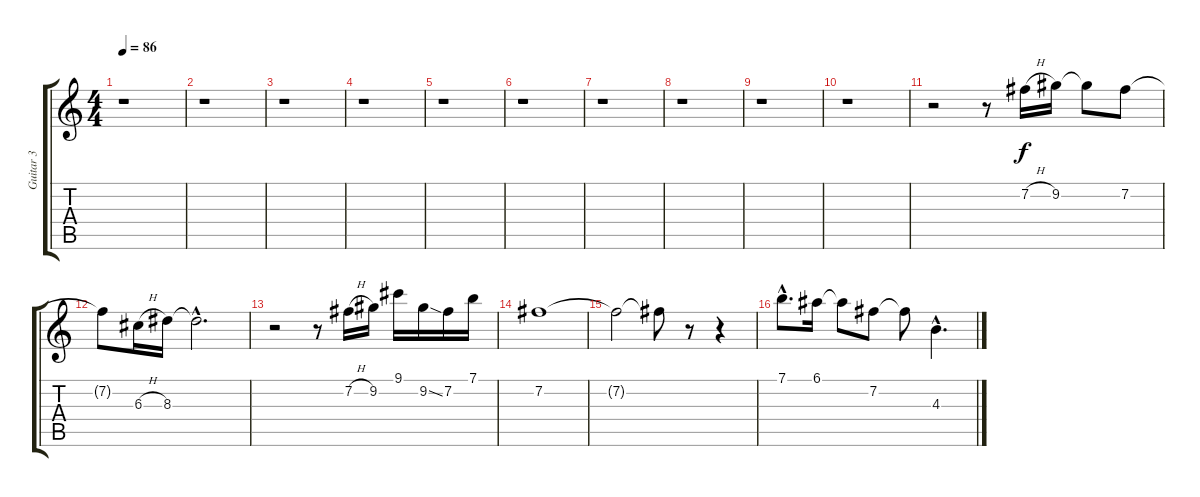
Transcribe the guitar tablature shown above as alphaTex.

\track ("Guitar 3" "Guitar 3") {instrument distortionguitar}
\staff {score tabs}
\tuning (E4 B3 G3 D3 A2 E2) {hide}
\ts (4 4)
\tempo 86
\clef g2
\ks c
r.1{dy f} |
r.1 |
r.1 |
r.1 |
r.1 |
r.1 |
r.1 |
r.1 |
r.1 |
r.1 |
r.2 r.8 7.2{h}.16 9.2.16 9.2{t}.8 7.2.8 |
7.2{t}.8 6.3{h}.16 8.3.16 8.3{hac t}.2{d} |
r.2 r.8 7.2{h}.16 9.2.16 9.1.16 9.2{ss}.16 7.2.16 7.1.16 |
7.2.1 |
7.2{t}.2 7.2{t}.8 r.8 r.4 |
7.1{hac}.8{d} 6.1.16 6.1{t}.8 7.2.8 7.2{t}.8 4.3{hac}.4{d}
